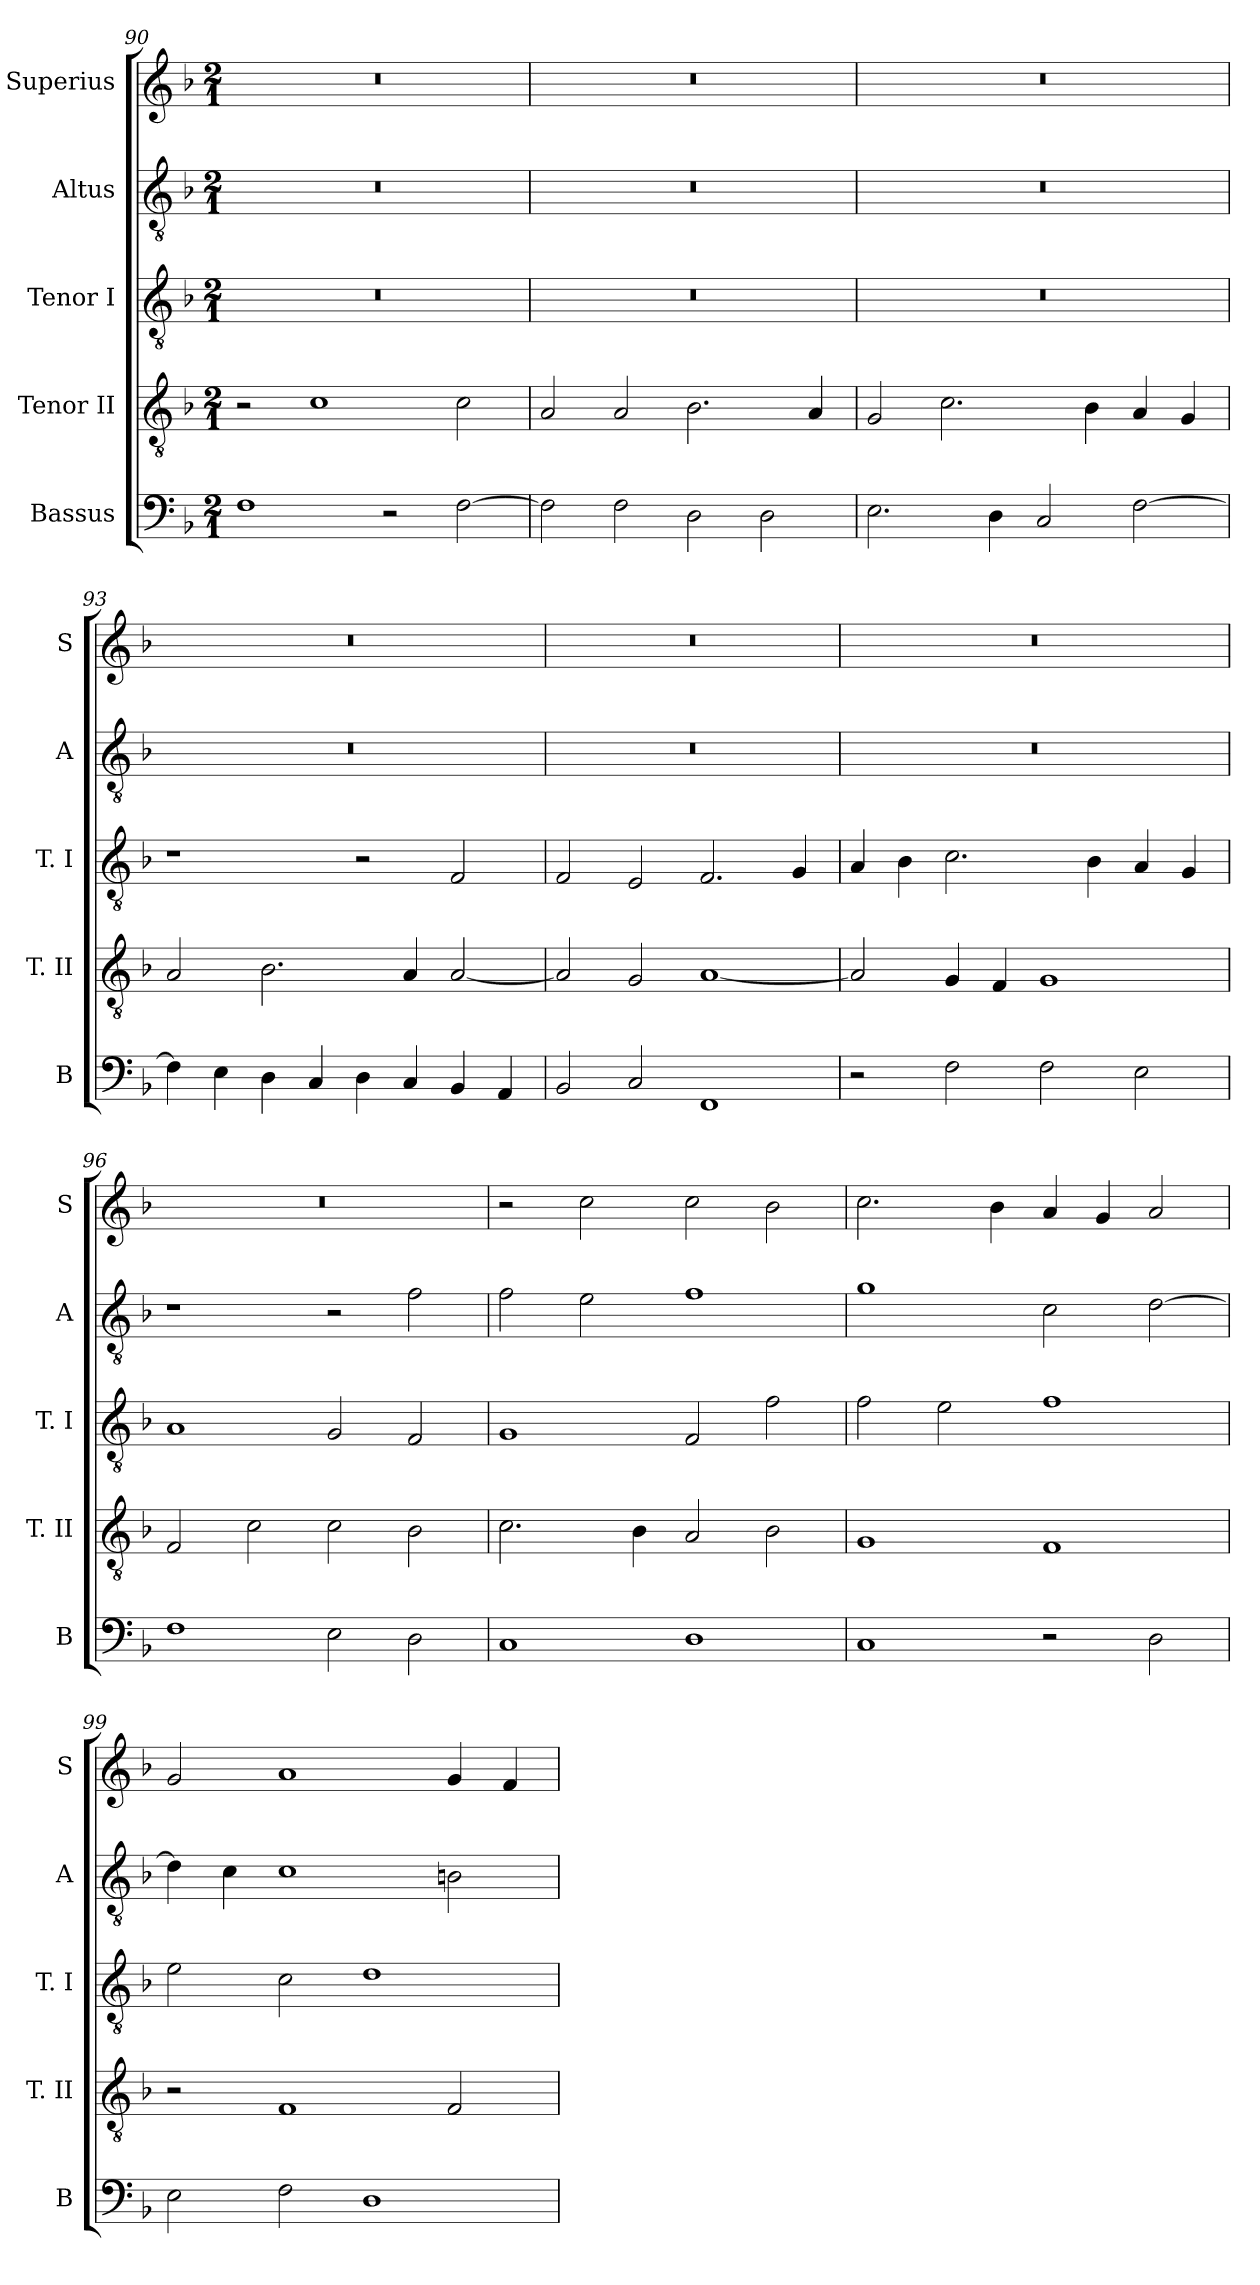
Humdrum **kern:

**kern	**kern	**kern	**kern	**kern
*part5	*part4	*part3	*part2	*part1
*staff5	*staff4	*staff3	*staff2	*staff1
*I"Bassus	*I"Tenor II	*I"Tenor I	*I"Altus	*I"Superius
*I'B	*I'T. II	*I'T. I	*I'A	*I'S
*clefF4	*clefGv2	*clefGv2	*clefGv2	*clefG2
*k[b-]	*k[b-]	*k[b-]	*k[b-]	*k[b-]
*F:	*F:	*F:	*F:	*F:
*M2/1	*M2/1	*M2/1	*M2/1	*M2/1
=90	=90	=90	=90	=90
1F	2r	0r	0r	0r
.	1c	.	.	.
2r	.	.	.	.
[2F	2c	.	.	.
=91	=91	=91	=91	=91
2F]	2A	0r	0r	0r
2F	2A	.	.	.
2D	2.B-	.	.	.
2D	.	.	.	.
.	4A	.	.	.
=92	=92	=92	=92	=92
2.E	2G	0r	0r	0r
.	2.c	.	.	.
4D	.	.	.	.
2C	.	.	.	.
.	4B-	.	.	.
[2F	4A	.	.	.
.	4G	.	.	.
=93	=93	=93	=93	=93
4F]	2A	1r	0r	0r
4E	.	.	.	.
4D	2.B-	.	.	.
4C	.	.	.	.
4D	.	2r	.	.
4C	4A	.	.	.
4BB-	[2A	2F	.	.
4AA	.	.	.	.
=94	=94	=94	=94	=94
2BB-	2A]	2F	0r	0r
2C	2G	2E	.	.
1FF	[1A	2.F	.	.
.	.	4G	.	.
=95	=95	=95	=95	=95
2r	2A]	4A	0r	0r
.	.	4B-	.	.
2F	4G	2.c	.	.
.	4F	.	.	.
2F	1G	.	.	.
.	.	4B-	.	.
2E	.	4A	.	.
.	.	4G	.	.
=96	=96	=96	=96	=96
1F	2F	1A	1r	0r
.	2c	.	.	.
2E	2c	2G	2r	.
2D	2B-	2F	2f	.
=97	=97	=97	=97	=97
1C	2.c	1G	2f	2r
.	.	.	2e	2cc
.	4B-	.	.	.
1D	2A	2F	1f	2cc
.	2B-	2f	.	2b-
=98	=98	=98	=98	=98
1C	1G	2f	1g	2.cc
.	.	2e	.	.
.	.	.	.	4b-
2r	1F	1f	2c	4a
.	.	.	.	4g
2D	.	.	[2d	2a
=99	=99	=99	=99	=99
2E	2r	2e	4d]	2g
.	.	.	4c	.
2F	1F	2c	1c	1a
1D	.	1d	.	.
.	2F	.	2Bn	4g
.	.	.	.	4f
=	=	=	=	=
*-	*-	*-	*-	*-
